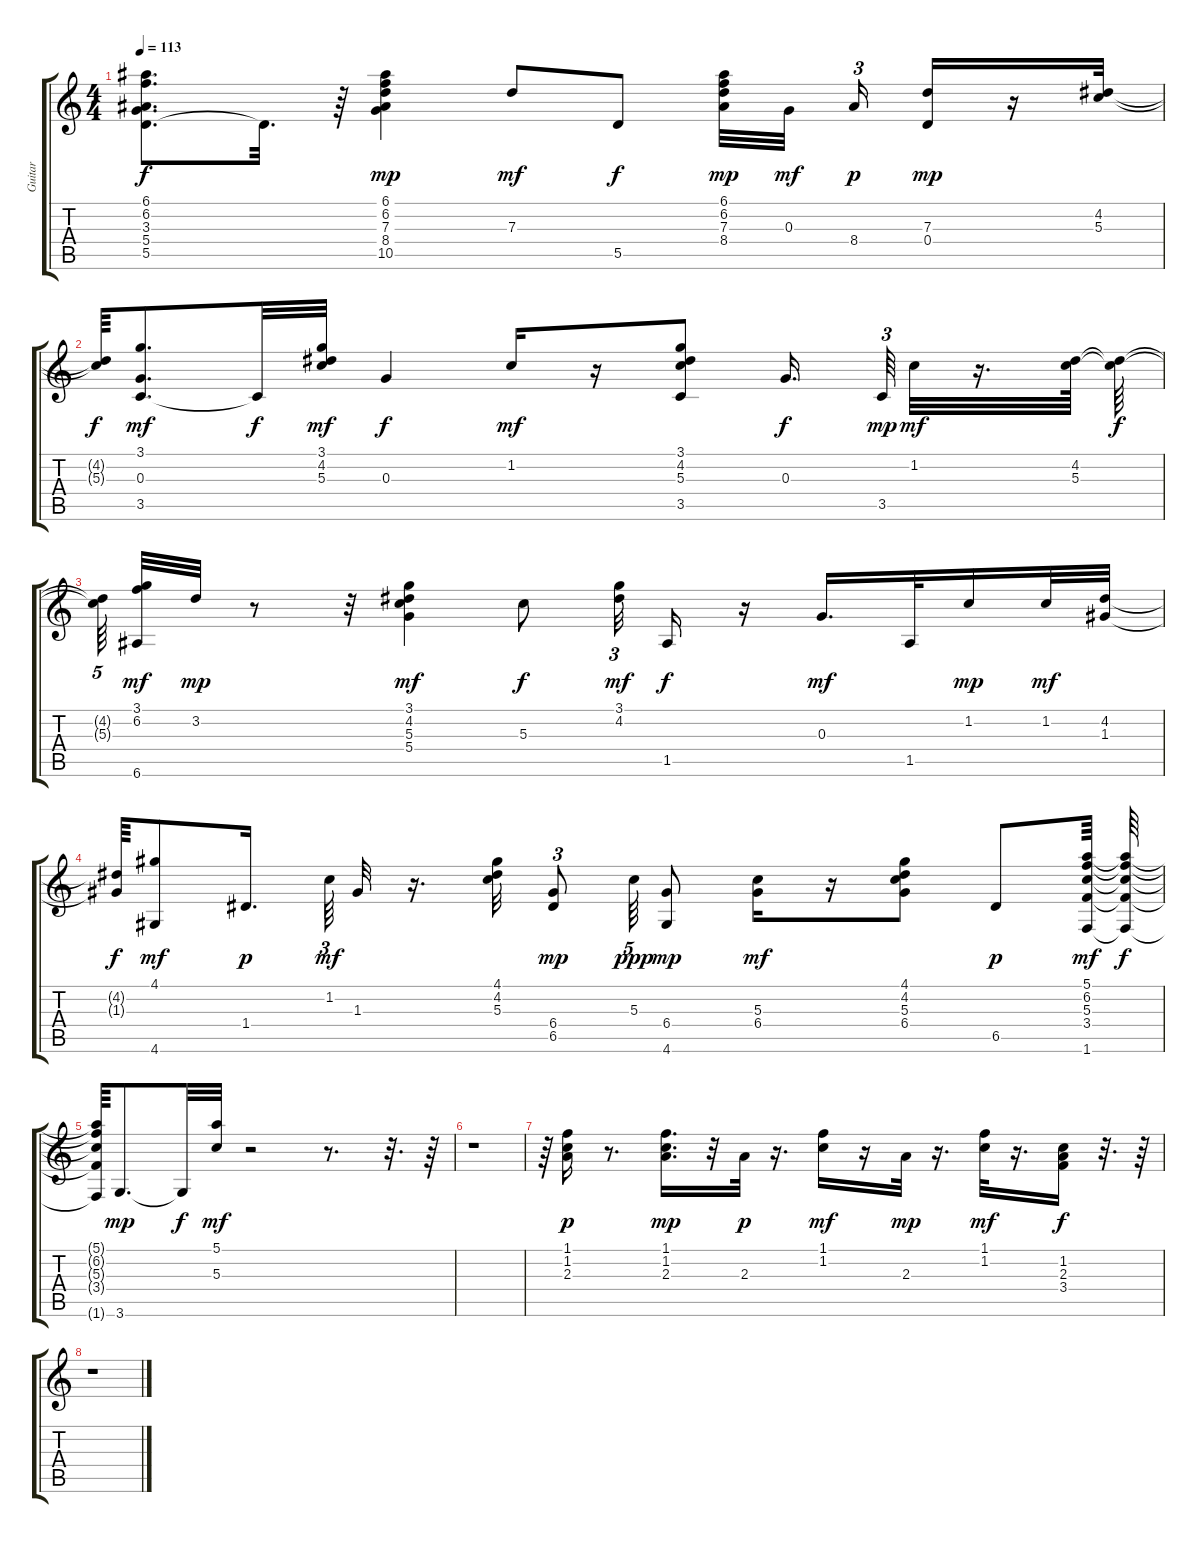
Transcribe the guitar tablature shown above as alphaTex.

\track ("Guitar" "Guitar") {instrument acousticguitarsteel}
\staff {score tabs}
\tuning (E4 B3 G3 D3 A2 E2) {hide}
\ts (4 4)
\tempo 113
\clef g2
\ks c
(6.1{t} 6.2{t} 3.3{t} 5.4{t} 5.5{t}).8{d dy f} 5.5{t}.32{d} r.64 (6.1 6.2 7.3 8.4 10.5).4{dy mp} 7.3.8{dy mf} 5.5.8{dy f} (6.1 6.2 7.3 8.4).32{dy mp} 0.3.32{dy mf} 8.4.16{tu (3 2) dy p} (7.3 0.4).16{dy mp} r.16 (4.2 5.3).32 |
(4.2{t} 5.3{t}).64{dy f} (3.1 0.3 3.5).8{d dy mf} 3.5{t}.32{dy f} (3.1 4.2 5.3).32{dy mf} 0.3.4{dy f} 1.2.16{dy mf} r.16 (3.1 4.2 5.3 3.5).8 0.3.16{d dy f} 3.5.64{tu (3 2) dy mp} 1.2.32{dy mf} r.16{d} (4.2 5.3).64 (4.2{t} 5.3{t}).64{dy f} |
(4.2{t} 5.3{t}).64{tu (5 4)} (3.1 6.2 6.6).32{dy mf} 3.2.32{dy mp} r.8 r.32 (3.1 4.2 5.3 5.4).4{dy mf} 5.3.8{dy f} (3.1 4.2).32{tu (3 2) dy mf} 1.5.16{dy f} r.16 0.3.16{d dy mf} 1.5.32 1.2.16{dy mp} 1.2.32{dy mf} (4.2 1.3).32 |
(4.2{t} 1.3{t}).64{dy f} (4.1 4.6).8{dy mf} 1.4.16{d dy p} 1.2.64{tu (3 2) dy mf} 1.3.32 r.16{d} (4.1 4.2 5.3).32 (6.4 6.5).8{tu (3 2) dy mp} 5.3.64{tu (5 4) dy ppp} (6.4 4.6).8{dy mp} (5.3 6.4).16{dy mf} r.16 (4.1 4.2 5.3 6.4).8 6.5.8{dy p} (5.1 6.2 5.3 3.4 1.6).64{dy mf} (5.1{t} 6.2{t} 5.3{t} 3.4{t} 1.6{t}).64{dy f} |
(5.1{t} 6.2{t} 5.3{t} 3.4{t} 1.6{t}).64 3.6.8{d dy mp} 3.6{t}.32{dy f} (5.1 5.3).32{dy mf} r.2 r.8{d} r.32{d} r.64 |
r.1 |
r.64 (1.1 1.2 2.3).16{dy p} r.8{d} (1.1 1.2 2.3).16{d dy mp} r.32 2.3.32{dy p} r.16{d} (1.1 1.2).16{dy mf} r.16 2.3.32{dy mp} r.16{d} (1.1 1.2).32{dy mf} r.16{d} (1.2 2.3 3.4).16{dy f} r.32{d} r.64 |
r.1
